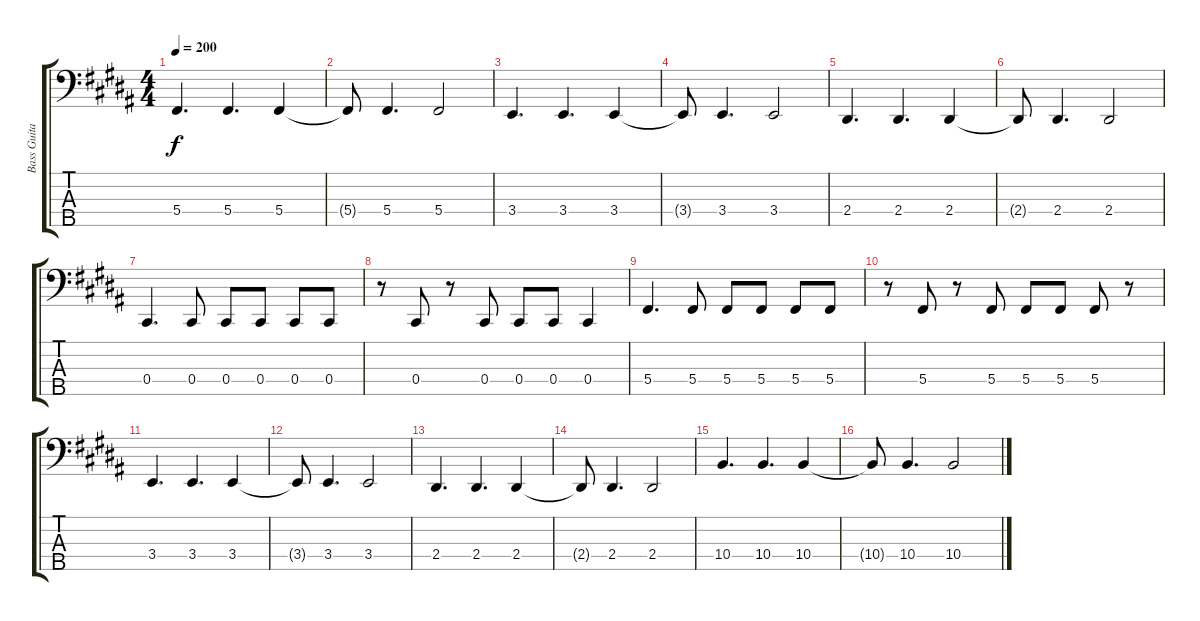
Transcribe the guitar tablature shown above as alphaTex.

\track ("Bass Guitar" "Bass Guita") {instrument electricbassfinger}
\staff {score tabs}
\tuning (Gb2 Db2 Ab1 Db1 Ab0) {hide}
\ts (4 4)
\tempo 200
\clef f4
\ks b
5.4.4{d dy f} 5.4.4{d} 5.4.4 |
5.4{t}.8 5.4.4{d} 5.4.2 |
3.4.4{d} 3.4.4{d} 3.4.4 |
3.4{t}.8 3.4.4{d} 3.4.2 |
2.4.4{d} 2.4.4{d} 2.4.4 |
2.4{t}.8 2.4.4{d} 2.4.2 |
0.4.4{d} 0.4.8 0.4.8 0.4.8 0.4.8 0.4.8 |
r.8 0.4.8 r.8 0.4.8 0.4.8 0.4.8 0.4.4 |
5.4.4{d} 5.4.8 5.4.8 5.4.8 5.4.8 5.4.8 |
r.8 5.4.8 r.8 5.4.8 5.4.8 5.4.8 5.4.8 r.8 |
3.4.4{d} 3.4.4{d} 3.4.4 |
3.4{t}.8 3.4.4{d} 3.4.2 |
2.4.4{d} 2.4.4{d} 2.4.4 |
2.4{t}.8 2.4.4{d} 2.4.2 |
10.4.4{d} 10.4.4{d} 10.4.4 |
10.4{t}.8 10.4.4{d} 10.4.2
